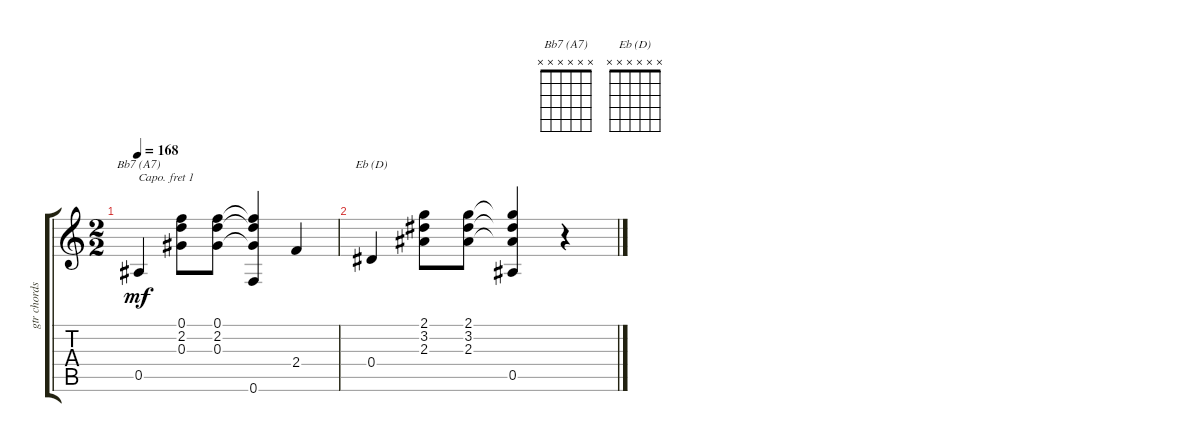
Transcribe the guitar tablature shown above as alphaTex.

\track ("gtr chords" "gtr chords") {instrument acousticguitarnylon}
\staff {score tabs}
\capo 1
\tuning (E4 B3 G3 D3 A2 E2) {hide}
\chord ("Bb7 (A7)" x x x x x x) {firstfret 0}
\chord ("Eb (D)" x x x x x x) {firstfret 0}
\ts (2 2)
\tempo 168
\clef g2
\ks c
0.5.4{ch "Bb7 (A7)" dy mf} (0.1 2.2 0.3).8 (0.1 2.2 0.3).8 (0.1{t} 2.2{t} 0.3{t} 0.6).4 2.4.4 |
0.4.4{ch "Eb (D)"} (2.1 3.2 2.3).8 (2.1 3.2 2.3).8 (2.1{t} 3.2{t} 2.3{t} 0.5).4 r.4
